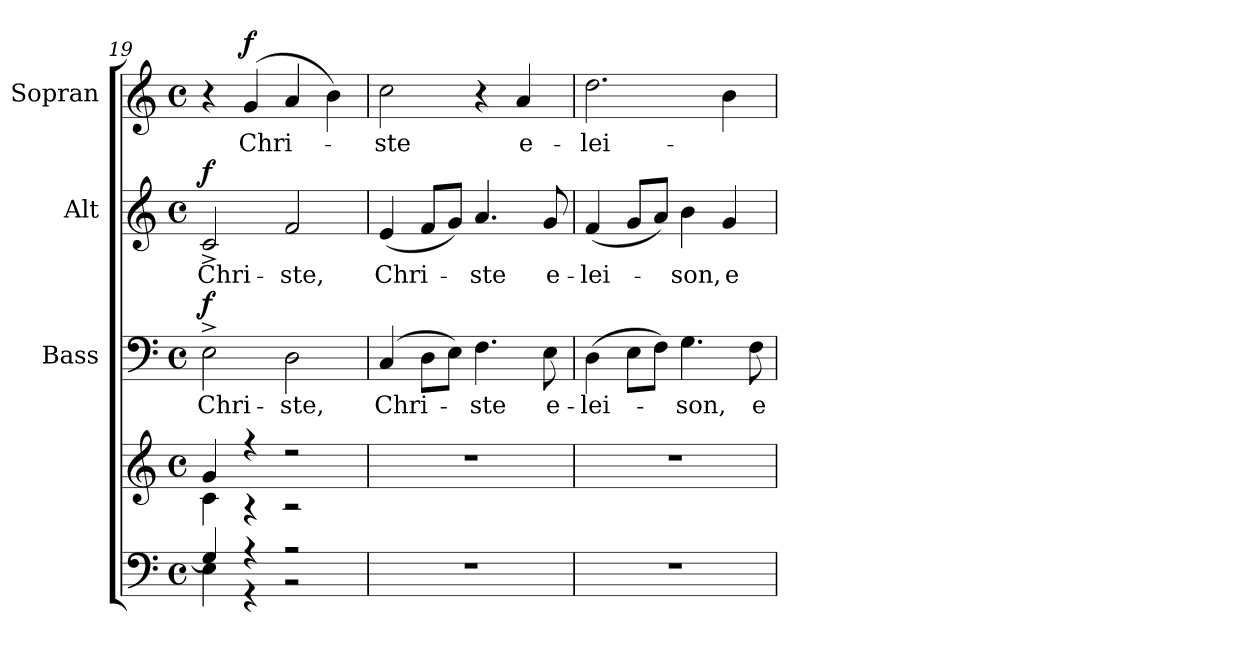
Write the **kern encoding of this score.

**kern	**kern	**kern	**text	**dynam	**kern	**text	**dynam	**kern	**text	**dynam
*part4	*part4	*part3	*part3	*part3	*part2	*part2	*part2	*part1	*part1	*part1
*staff5	*staff4	*staff3	*staff3	*staff3	*staff2	*staff2	*staff2	*staff1	*staff1	*staff1
*	*	*I"Bass	*	*	*I"Alt	*	*	*I"Sopran	*	*
*	*	*I'B.	*	*	*I'A.	*	*	*I'S.	*	*
*clefF4	*clefG2	*clefF4	*	*	*clefG2	*	*	*clefG2	*	*
*k[]	*k[]	*k[]	*	*	*k[]	*	*	*k[]	*	*
*C:	*C:	*C:	*	*	*C:	*	*	*C:	*	*
*M4/4	*M4/4	*M4/4	*	*	*M4/4	*	*	*M4/4	*	*
*met(c)	*met(c)	*met(c)	*	*	*met(c)	*	*	*met(c)	*	*
=19	=19	=19	=19	=19	=19	=19	=19	=19	=19	=19
*^	*^	*	*	*	*	*	*	*	*	*
!	!	!	!	!	!LO:LY:b	!LO:DY:a	!	!LO:LY:b	!LO:DY:a	!	!	!
4G/]	4E\	4g/	4c\	2E^>\	Chri-	f	2c^>/	Chri-	f	4r	.	.
!	!	!	!	!	!	!	!	!	!	!	!LO:LY:b	!LO:DY:a
4r	4r	4r	4r	.	.	.	.	.	.	(4g/	Chri-	f
!	!	!	!	!	!LO:LY:b	!	!	!LO:LY:b	!	!	!	!
2r	2r	2r	2r	2D\	-ste,	.	2f/	-ste,	.	4a/	.	.
.	.	.	.	.	.	.	.	.	.	4b\)	.	.
*v	*v	*	*	*	*	*	*	*	*	*	*	*
*	*v	*v	*	*	*	*	*	*	*	*	*
!!LO:LB:g=z
=20	=20	=20	=20	=20	=20	=20	=20	=20	=20	=20
!	!	!	!LO:LY:b	!	!	!LO:LY:b	!	!	!LO:LY:b	!
1r	1r	(4C/	Chri-	.	(<4e/	Chri-	.	2cc\	-ste	.
.	.	8D\L	.	.	8f/L	.	.	.	.	.
.	.	8E\J)	.	.	8g/J)	.	.	.	.	.
!	!	!	!LO:LY:b	!	!	!LO:LY:b	!	!	!	!
.	.	4.F\	-ste	.	4.a/	-ste	.	4r	.	.
!	!	!	!	!	!	!	!	!	!LO:LY:b	!
.	.	.	.	.	.	.	.	4a/	e-	.
!	!	!	!LO:LY:b	!	!	!LO:LY:b	!	!	!	!
.	.	8E\	e-	.	8g/	e-	.	.	.	.
=21	=21	=21	=21	=21	=21	=21	=21	=21	=21	=21
!	!	!	!LO:LY:b	!	!	!LO:LY:b	!	!	!LO:LY:b	!
1r	1r	(>4D\	-lei-	.	(<4f/	-lei-	.	2.dd\	-lei-	.
.	.	8E\L	.	.	8g/L	.	.	.	.	.
.	.	8F\J)	.	.	8a/J)	.	.	.	.	.
!	!	!	!LO:LY:b	!	!	!LO:LY:b	!	!	!	!
.	.	4.G\	-son,	.	4b\	-son,	.	.	.	.
!	!	!	!	!	!	!LO:LY:b	!	!	!	!
.	.	.	.	.	4g/	e-	.	4b\	.	.
!	!	!	!LO:LY:b	!	!	!	!	!	!	!
.	.	8F\	e-	.	.	.	.	.	.	.
=	=	=	=	=	=	=	=	=	=	=
*-	*-	*-	*-	*-	*-	*-	*-	*-	*-	*-
